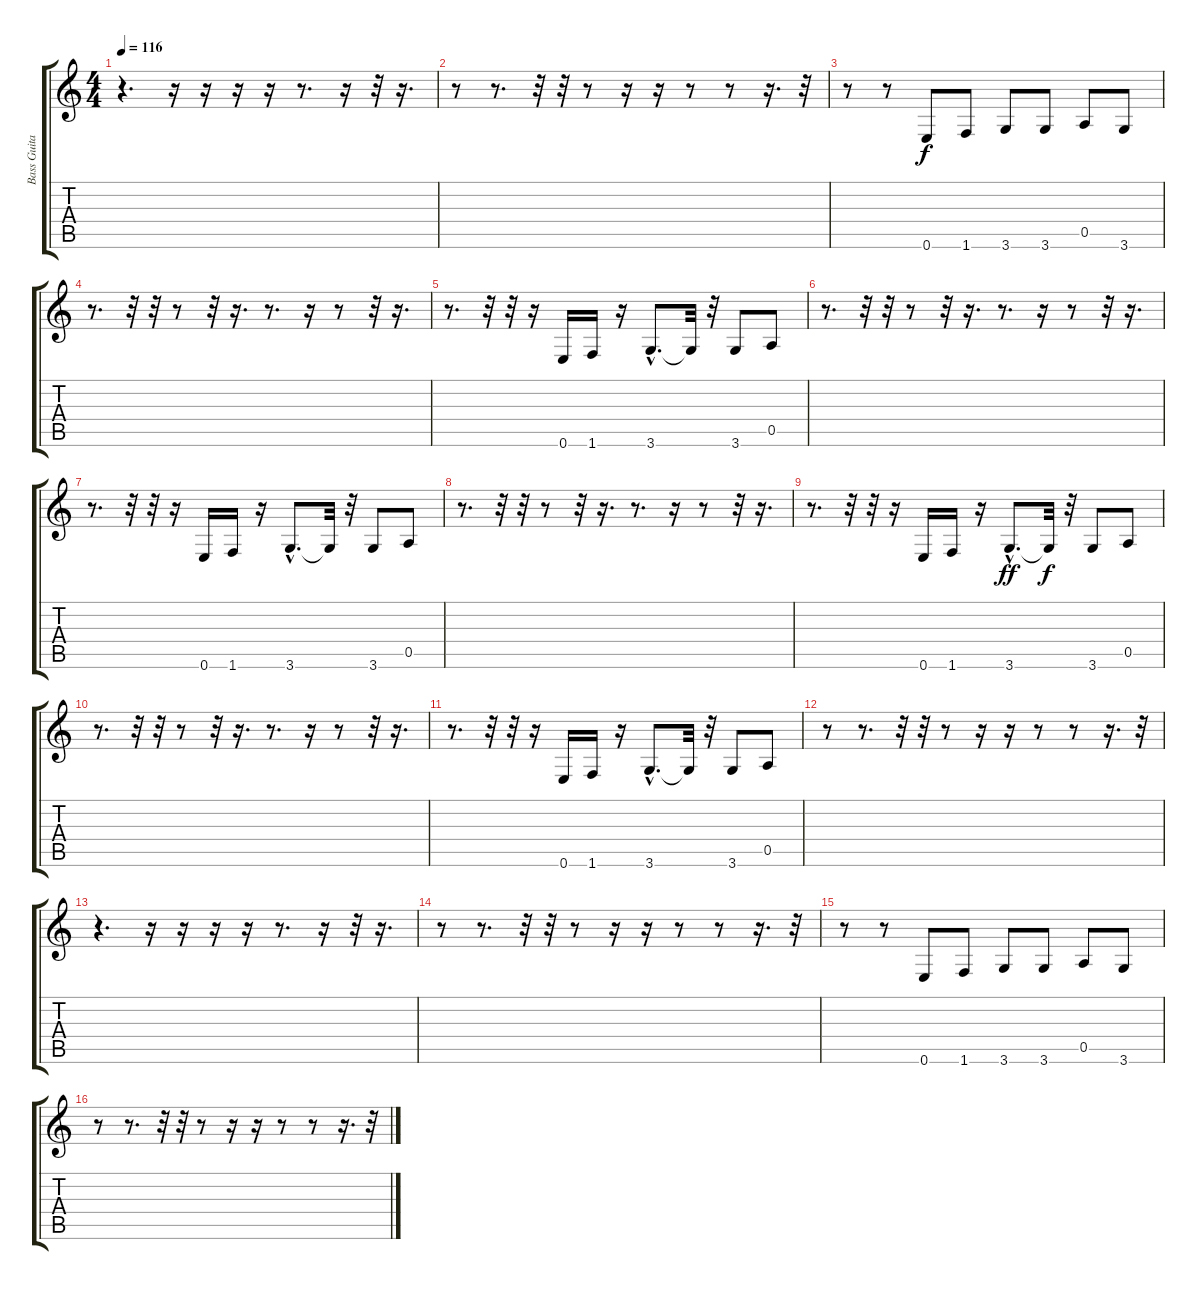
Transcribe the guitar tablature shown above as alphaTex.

\track ("Bass Guitar" "Bass Guita") {instrument electricbasspick}
\staff {score tabs}
\tuning (E4 B3 G3 D3 A2 E2) {hide}
\ts (4 4)
\tempo 116
\clef g2
\ks c
r.4{d dy f} r.16 r.16 r.16 r.16 r.8{d} r.16 r.32 r.16{d} |
r.8 r.8{d} r.32 r.32 r.8 r.16 r.16 r.8 r.8 r.16{d} r.32 |
r.8 r.8 0.6.8 1.6.8 3.6.8 3.6.8 0.5.8 3.6.8 |
r.8{d} r.32 r.32 r.8 r.32 r.16{d} r.8{d} r.16 r.8 r.32 r.16{d} |
r.8{d} r.32 r.32 r.16 0.6.16 1.6.16 r.16 3.6{hac}.8{d} 3.6{t}.32 r.32 3.6.8 0.5.8 |
r.8{d} r.32 r.32 r.8 r.32 r.16{d} r.8{d} r.16 r.8 r.32 r.16{d} |
r.8{d} r.32 r.32 r.16 0.6.16 1.6.16 r.16 3.6{hac}.8{d} 3.6{t}.32 r.32 3.6.8 0.5.8 |
r.8{d} r.32 r.32 r.8 r.32 r.16{d} r.8{d} r.16 r.8 r.32 r.16{d} |
r.8{d} r.32 r.32 r.16 0.6.16 1.6.16 r.16 3.6{hac}.8{d dy ff} 3.6{t}.32{dy f} r.32 3.6.8 0.5.8 |
r.8{d} r.32 r.32 r.8 r.32 r.16{d} r.8{d} r.16 r.8 r.32 r.16{d} |
r.8{d} r.32 r.32 r.16 0.6.16 1.6.16 r.16 3.6{hac}.8{d} 3.6{t}.32 r.32 3.6.8 0.5.8 |
r.8 r.8{d} r.32 r.32 r.8 r.16 r.16 r.8 r.8 r.16{d} r.32 |
r.4{d} r.16 r.16 r.16 r.16 r.8{d} r.16 r.32 r.16{d} |
r.8 r.8{d} r.32 r.32 r.8 r.16 r.16 r.8 r.8 r.16{d} r.32 |
r.8 r.8 0.6.8 1.6.8 3.6.8 3.6.8 0.5.8 3.6.8 |
r.8 r.8{d} r.32 r.32 r.8 r.16 r.16 r.8 r.8 r.16{d} r.32
